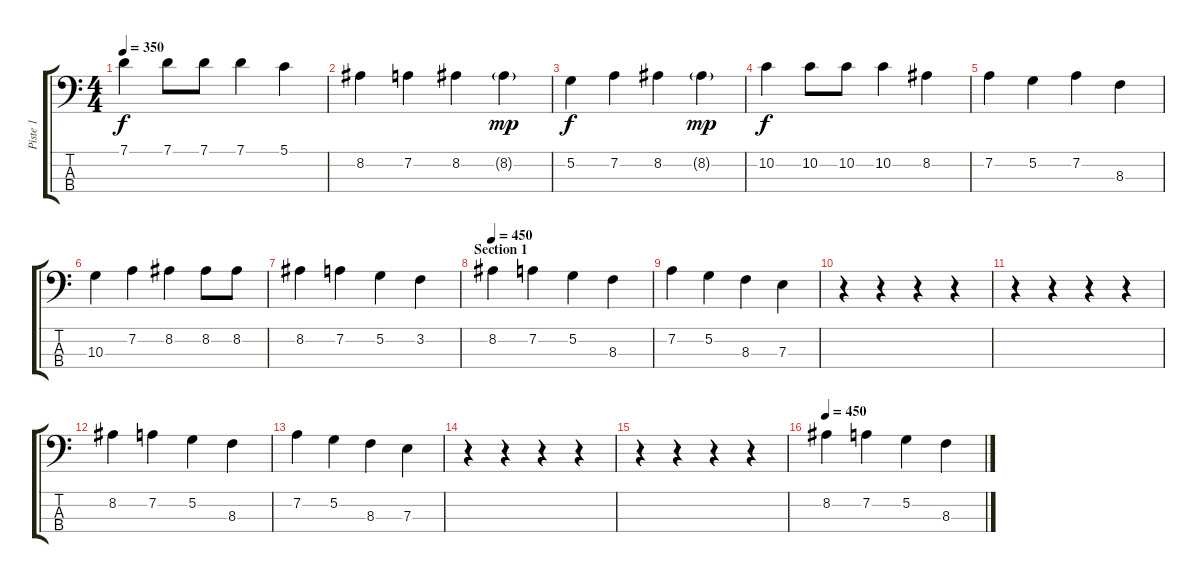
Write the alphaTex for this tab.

\track ("Piste 1" "Piste 1") {instrument electricbassfinger}
\staff {score tabs}
\tuning (G2 D2 A1 E1) {hide}
\ts (4 4)
\tempo 350
\clef f4
\ks c
7.1.4{dy f} 7.1.8 7.1.8 7.1.4 5.1.4 |
8.2.4 7.2.4 8.2.4 8.2{g}.4{dy mp} |
5.2.4{dy f} 7.2.4 8.2.4 8.2{g}.4{dy mp} |
10.2.4{dy f} 10.2.8 10.2.8 10.2.4 8.2.4 |
7.2.4 5.2.4 7.2.4 8.3.4 |
10.3.4 7.2.4 8.2.4 8.2.8 8.2.8 |
8.2.4 7.2.4 5.2.4 3.2.4 |
\section ("" "Section 1")
\tempo 450
8.2.4{volume 16} 7.2.4 5.2.4 8.3.4 |
7.2.4 5.2.4 8.3.4 7.3.4 |
r.4 r.4 r.4 r.4 |
r.4 r.4 r.4 r.4 |
8.2.4 7.2.4 5.2.4 8.3.4 |
7.2.4 5.2.4 8.3.4 7.3.4 |
r.4 r.4 r.4 r.4 |
r.4 r.4 r.4 r.4 |
\tempo 450
8.2.4 7.2.4 5.2.4 8.3.4
